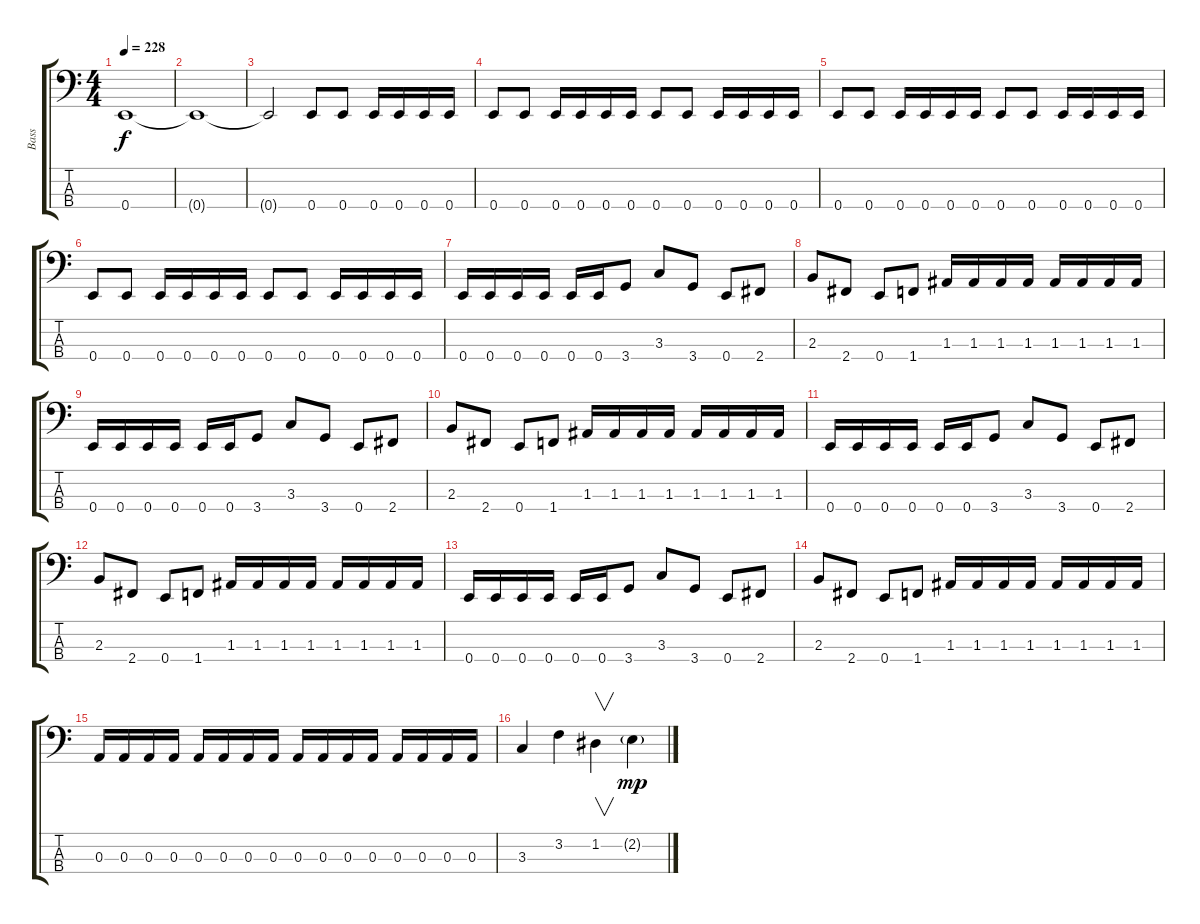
\track ("Bass" "Bass") {instrument electricbasspick}
\staff {score tabs}
\tuning (G2 D2 A1 E1) {hide}
\ts (4 4)
\tempo 228
\clef f4
\ks c
0.4.1{dy f} |
0.4{t}.1 |
0.4{t}.2 0.4.8 0.4.8 0.4.16 0.4.16 0.4.16 0.4.16 |
0.4.8 0.4.8 0.4.16 0.4.16 0.4.16 0.4.16 0.4.8 0.4.8 0.4.16 0.4.16 0.4.16 0.4.16 |
0.4.8 0.4.8 0.4.16 0.4.16 0.4.16 0.4.16 0.4.8 0.4.8 0.4.16 0.4.16 0.4.16 0.4.16 |
0.4.8 0.4.8 0.4.16 0.4.16 0.4.16 0.4.16 0.4.8 0.4.8 0.4.16 0.4.16 0.4.16 0.4.16 |
0.4.16 0.4.16 0.4.16 0.4.16 0.4.16 0.4.16 3.4.8 3.3.8 3.4.8 0.4.8 2.4.8 |
2.3.8 2.4.8 0.4.8 1.4.8 1.3.16 1.3.16 1.3.16 1.3.16 1.3.16 1.3.16 1.3.16 1.3.16 |
0.4.16 0.4.16 0.4.16 0.4.16 0.4.16 0.4.16 3.4.8 3.3.8 3.4.8 0.4.8 2.4.8 |
2.3.8 2.4.8 0.4.8 1.4.8 1.3.16 1.3.16 1.3.16 1.3.16 1.3.16 1.3.16 1.3.16 1.3.16 |
0.4.16 0.4.16 0.4.16 0.4.16 0.4.16 0.4.16 3.4.8 3.3.8 3.4.8 0.4.8 2.4.8 |
2.3.8 2.4.8 0.4.8 1.4.8 1.3.16 1.3.16 1.3.16 1.3.16 1.3.16 1.3.16 1.3.16 1.3.16 |
0.4.16 0.4.16 0.4.16 0.4.16 0.4.16 0.4.16 3.4.8 3.3.8 3.4.8 0.4.8 2.4.8 |
2.3.8 2.4.8 0.4.8 1.4.8 1.3.16 1.3.16 1.3.16 1.3.16 1.3.16 1.3.16 1.3.16 1.3.16 |
0.3.16 0.3.16 0.3.16 0.3.16 0.3.16 0.3.16 0.3.16 0.3.16 0.3.16 0.3.16 0.3.16 0.3.16 0.3.16 0.3.16 0.3.16 0.3.16 |
3.3.4 3.2.4 1.2.4{v} 2.2{g}.4{dy mp}
